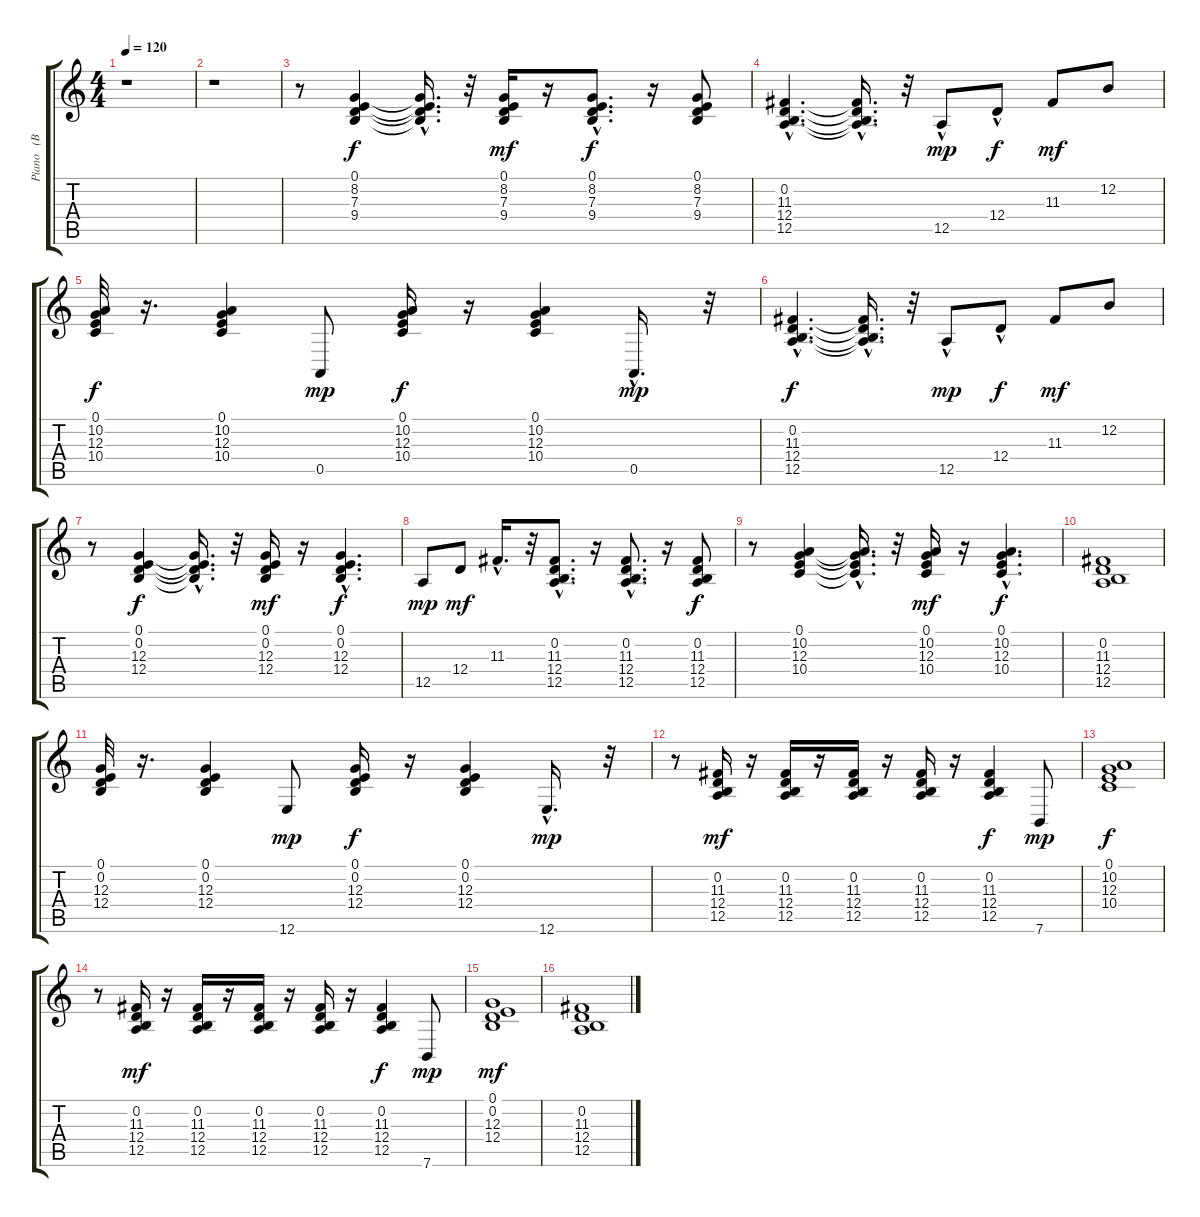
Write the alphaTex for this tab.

\track ("Piano   (BB)" "Piano   (B") {instrument electricpiano1}
\staff {score tabs}
\tuning (E4 B3 G3 D3 A2 E2) {hide}
\ts (4 4)
\tempo 120
\clef g2
\ks c
r.1{dy f instrument electricpiano1} |
r.1 |
r.8 (0.1 8.2 7.3 9.4).4{instrument electricpiano1} (0.1{hac t} 8.2{hac t} 7.3{hac t} 9.4{hac t}).16{d} r.32 (0.1 8.2 7.3 9.4).16{dy mf} r.16 (0.1{hac} 8.2{hac} 7.3{hac} 9.4{hac}).8{d dy f} r.16 (0.1 8.2 7.3 9.4).8 |
(0.2{hac} 11.3{hac} 12.4{hac} 12.5{hac}).4{d} (0.2{hac t} 11.3{hac t} 12.4{hac t} 12.5{hac t}).16{d} r.32 12.5{hac}.8{dy mp} 12.4{hac}.8{dy f} 11.3.8{dy mf} 12.2.8 |
(0.1 10.2 12.3 10.4).32{dy f} r.16{d} (0.1 10.2 12.3 10.4).4 0.5.8{dy mp} (0.1 10.2 12.3 10.4).16{dy f} r.16 (0.1 10.2 12.3 10.4).4 0.5{hac}.16{d dy mp} r.32 |
(0.2{hac} 11.3{hac} 12.4{hac} 12.5{hac}).4{d dy f} (0.2{hac t} 11.3{hac t} 12.4{hac t} 12.5{hac t}).16{d} r.32 12.5{hac}.8{dy mp} 12.4{hac}.8{dy f} 11.3.8{dy mf} 12.2.8 |
r.8 (0.1 0.2 12.3 12.4).4{dy f} (0.1{hac t} 0.2{hac t} 12.3{hac t} 12.4{hac t}).16{d} r.32 (0.1 0.2 12.3 12.4).16{dy mf} r.16 (0.1{hac} 0.2{hac} 12.3{hac} 12.4{hac}).4{d dy f} |
12.5.8{dy mp} 12.4.8{dy mf} 11.3{hac}.16{d} r.32 (0.2{hac} 11.3{hac} 12.4{hac} 12.5{hac}).8{d} r.16 (0.2{hac} 11.3{hac} 12.4{hac} 12.5{hac}).8{d} r.16 (0.2 11.3 12.4 12.5).8{dy f} |
r.8 (0.1 10.2 12.3 10.4).4 (0.1{hac t} 10.2{hac t} 12.3{hac t} 10.4{hac t}).16{d} r.32 (0.1 10.2 12.3 10.4).16{dy mf} r.16 (0.1{hac} 10.2{hac} 12.3{hac} 10.4{hac}).4{d dy f} |
(0.2 11.3 12.4 12.5).1 |
(0.1 0.2 12.3 12.4).32 r.16{d} (0.1 0.2 12.3 12.4).4 12.6.8{dy mp} (0.1 0.2 12.3 12.4).16{dy f} r.16 (0.1 0.2 12.3 12.4).4 12.6{hac}.16{d dy mp} r.32 |
r.8 (0.2 11.3 12.4 12.5).16{dy mf} r.16 (0.2 11.3 12.4 12.5).16 r.16 (0.2 11.3 12.4 12.5).16 r.16 (0.2 11.3 12.4 12.5).16 r.16 (0.2 11.3 12.4 12.5).4{dy f} 7.6.8{dy mp} |
(0.1 10.2 12.3 10.4).1{dy f} |
r.8 (0.2 11.3 12.4 12.5).16{dy mf} r.16 (0.2 11.3 12.4 12.5).16 r.16 (0.2 11.3 12.4 12.5).16 r.16 (0.2 11.3 12.4 12.5).16 r.16 (0.2 11.3 12.4 12.5).4{dy f} 7.6.8{dy mp} |
(0.1 0.2 12.3 12.4).1{dy mf} |
(0.2 11.3 12.4 12.5).1
